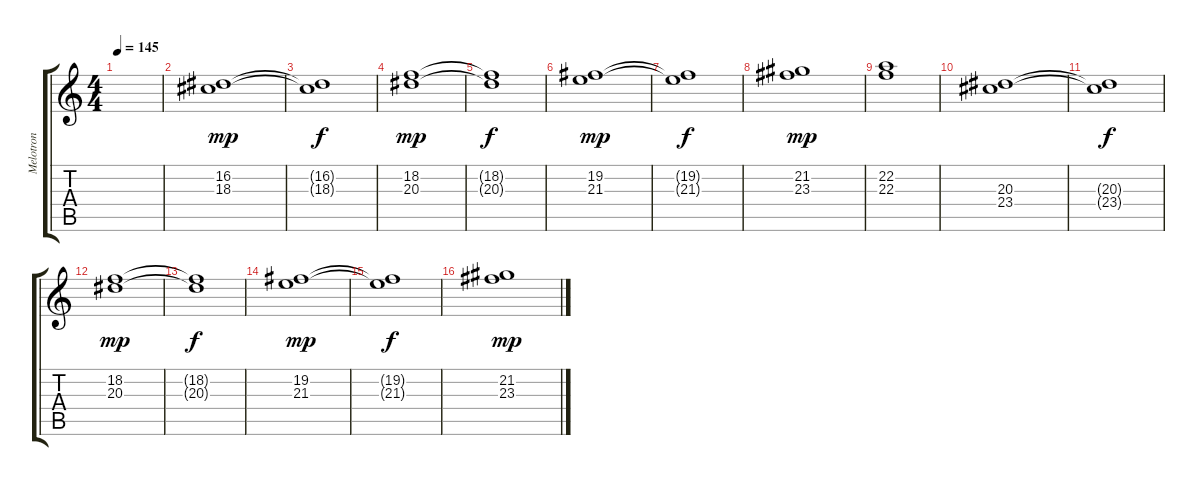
\track ("Melotron" "Melotron") {instrument stringensemble1}
\staff {score tabs}
\tuning (E4 B3 G3 D3 A2 E2) {hide}
\ts (4 4)
\tempo 145
\clef g2
\ks c
|
(16.2 18.3).1{dy mp} |
(16.2{t} 18.3{t}).1{dy f} |
(18.2 20.3).1{dy mp} |
(18.2{t} 20.3{t}).1{dy f} |
(19.2 21.3).1{dy mp} |
(19.2{t} 21.3{t}).1{dy f} |
(21.2 23.3).1{dy mp} |
(22.2 22.3).1 |
(20.3 23.4).1 |
(20.3{t} 23.4{t}).1{dy f} |
(18.2 20.3).1{dy mp} |
(18.2{t} 20.3{t}).1{dy f} |
(19.2 21.3).1{dy mp} |
(19.2{t} 21.3{t}).1{dy f} |
(21.2 23.3).1{dy mp}
